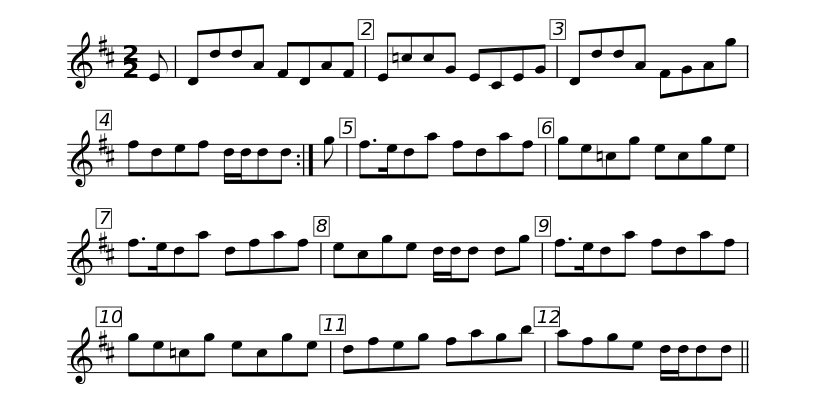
X:1
L:1/8
M:2/2
I:linebreak $
K:D
V:1 treble
V:1
 E | DddA FDAF | E=ccG ECEG | DddA FGAg | fdef d/d/dd :| %5
 g |$ f>eda fdaf | ge=cg ecge | f>eda dfaf | ecge d/d/d dg | %10
 f>eda fdaf |$ ge=cg ecge | dfeg fagb | afge d/d/dd || %14
